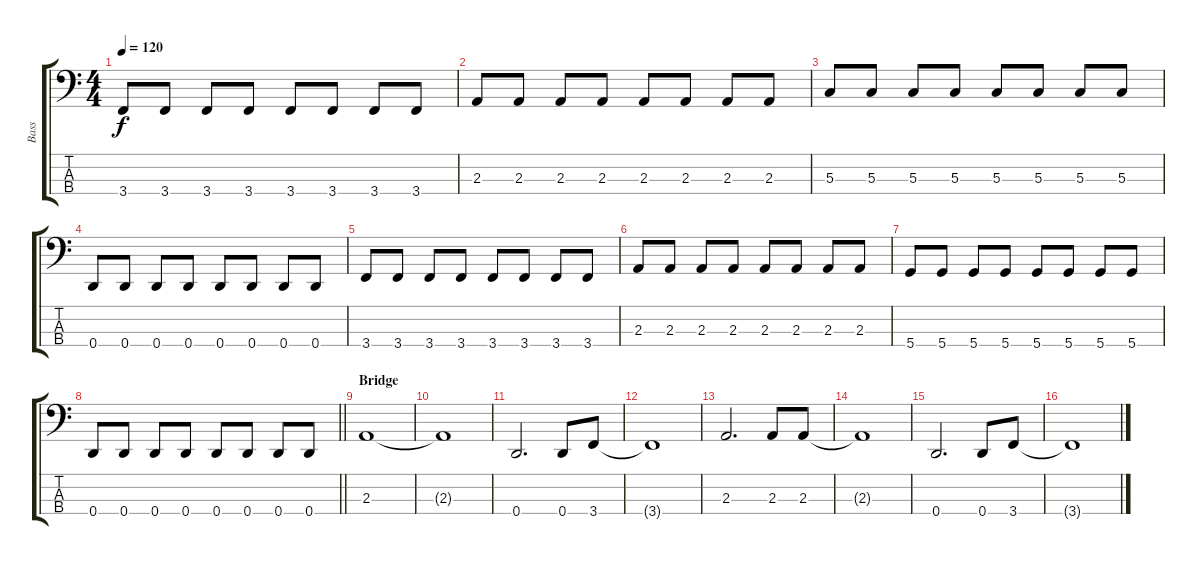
\track ("Bass" "Bass") {instrument electricbassfinger}
\staff {score tabs}
\tuning (F2 C2 G1 D1) {hide}
\ts (4 4)
\tempo 120
\clef f4
\ks c
3.4.8{dy f} 3.4.8 3.4.8 3.4.8 3.4.8 3.4.8 3.4.8 3.4.8 |
2.3.8 2.3.8 2.3.8 2.3.8 2.3.8 2.3.8 2.3.8 2.3.8 |
5.3.8 5.3.8 5.3.8 5.3.8 5.3.8 5.3.8 5.3.8 5.3.8 |
0.4.8 0.4.8 0.4.8 0.4.8 0.4.8 0.4.8 0.4.8 0.4.8 |
3.4.8 3.4.8 3.4.8 3.4.8 3.4.8 3.4.8 3.4.8 3.4.8 |
2.3.8 2.3.8 2.3.8 2.3.8 2.3.8 2.3.8 2.3.8 2.3.8 |
5.4.8 5.4.8 5.4.8 5.4.8 5.4.8 5.4.8 5.4.8 5.4.8 |
\barLineRight lightlight
0.4.8 0.4.8 0.4.8 0.4.8 0.4.8 0.4.8 0.4.8 0.4.8 |
\section ("" "Bridge")
2.3.1{volume 10} |
2.3{t}.1 |
0.4.2{d} 0.4.8 3.4.8 |
3.4{t}.1 |
2.3.2{d} 2.3.8 2.3.8 |
2.3{t}.1 |
0.4.2{d} 0.4.8 3.4.8 |
3.4{t}.1
